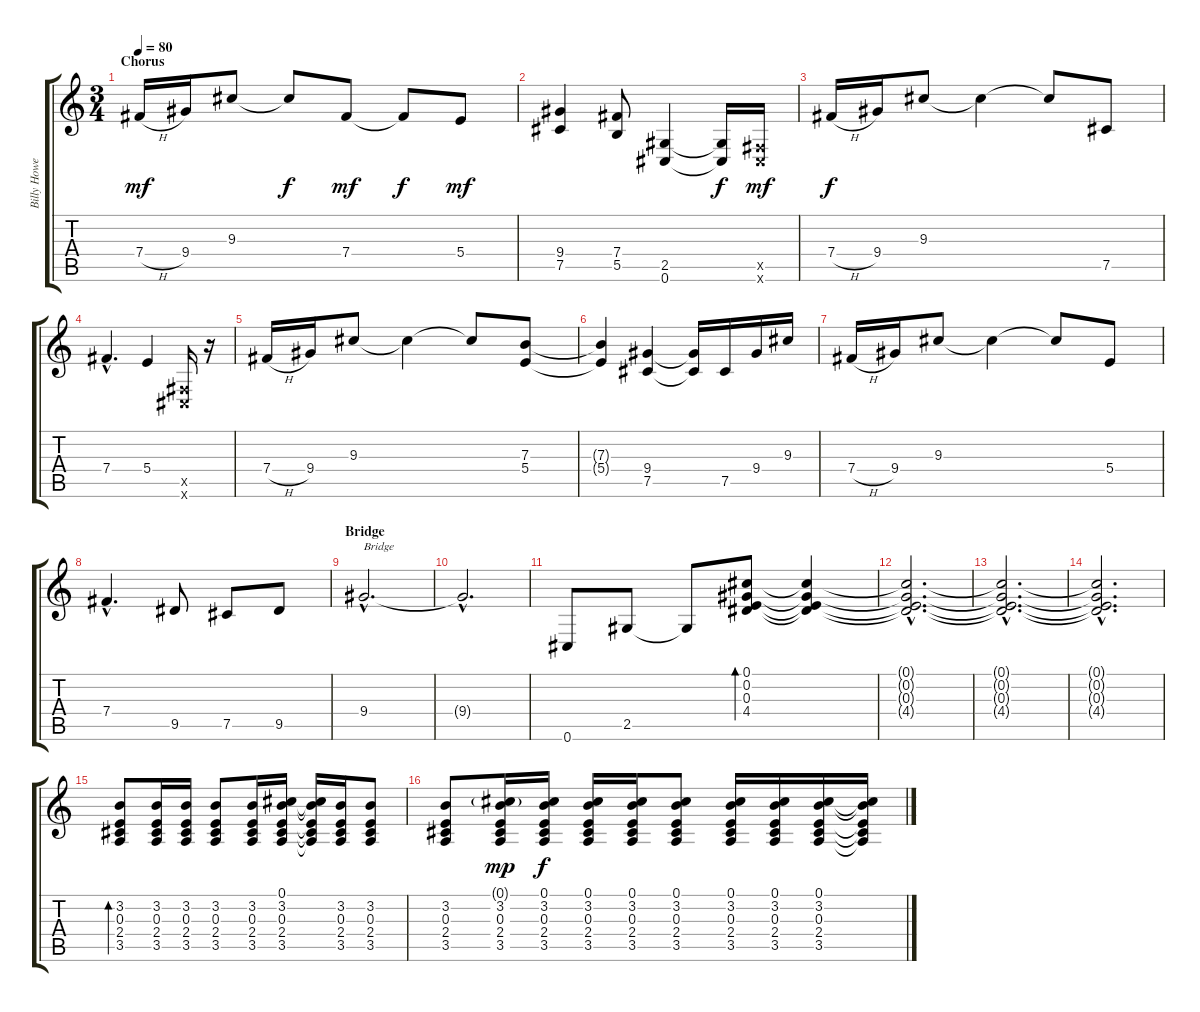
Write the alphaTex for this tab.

\track ("Billy Howerdel" "Billy Howe") {instrument acousticguitarsteel}
\staff {score tabs}
\tuning (Db4 Ab3 E3 B2 Gb2 Db2) {hide}
\ts (3 4)
\section ("" "Chorus")
\tempo 80
\clef g2
\ks c
7.4{h}.16{dy mf} 9.4.16 9.3.8 9.3{t}.8{dy f} 7.4.8{dy mf} 7.4{t}.8{dy f} 5.4.8{dy mf} |
(9.4 7.5).4 (7.4 5.5).8 (2.5 0.6).4 (2.5{t} 0.6{t}).16{dy f} (0.5{x} 0.6{x}).16{dy mf} |
7.4{h}.16{dy f} 9.4.16 9.3.8 9.3{t}.4 9.3{t}.8 7.5.8 |
7.4{hac}.4{d} 5.4.4 (0.5{x} 0.6{x}).16 r.16 |
7.4{h}.16 9.4.16 9.3.8 9.3{t}.4 9.3{t}.8 (7.3 5.4).8 |
(7.3{t} 5.4{t}).4 (9.4 7.5).4 (9.4{t} 7.5{t}).16 7.5.16 9.4.16 9.3.16 |
7.4{h}.16 9.4.16 9.3.8 9.3{t}.4 9.3{t}.8 5.4.8 |
7.4{hac}.4{d} 9.5.8 7.5.8 9.5.8 |
\section ("" "Bridge")
9.4{hac}.2{d txt "Bridge" volume 0} |
9.4{hac t}.2{d} |
0.6.8{volume 13} 2.5.8 2.5{t}.8 (0.1 0.2 0.3 4.4).8{bd 240} (0.1{t} 0.2{t} 0.3{t} 4.4{t}).4 |
(0.1{hac t} 0.2{hac t} 0.3{hac t} 4.4{hac t}).2{d} |
(0.1{hac t} 0.2{hac t} 0.3{hac t} 4.4{hac t}).2{d} |
(0.1{hac t} 0.2{hac t} 0.3{hac t} 4.4{hac t}).2{d} |
(3.2 0.3 2.4 3.5).8{bd 120} (3.2 0.3 2.4 3.5).16 (3.2 0.3 2.4 3.5).16 (3.2 0.3 2.4 3.5).8 (3.2 0.3 2.4 3.5).16 (0.1 3.2 0.3 2.4 3.5).16 (0.1{t} 3.2{t} 0.3{t} 2.4{t} 3.5{t}).16 (3.2 0.3 2.4 3.5).16 (3.2 0.3 2.4 3.5).8 |
(3.2 0.3 2.4 3.5).8 (0.1{g} 3.2 0.3 2.4 3.5).16{dy mp} (0.1 3.2 0.3 2.4 3.5).16{dy f} (0.1 3.2 0.3 2.4 3.5).16 (0.1 3.2 0.3 2.4 3.5).16 (0.1 3.2 0.3 2.4 3.5).8 (0.1 3.2 0.3 2.4 3.5).16 (0.1 3.2 0.3 2.4 3.5).16 (0.1 3.2 0.3 2.4 3.5).16 (0.1{t} 3.2{t} 0.3{t} 2.4{t} 3.5{t}).16
